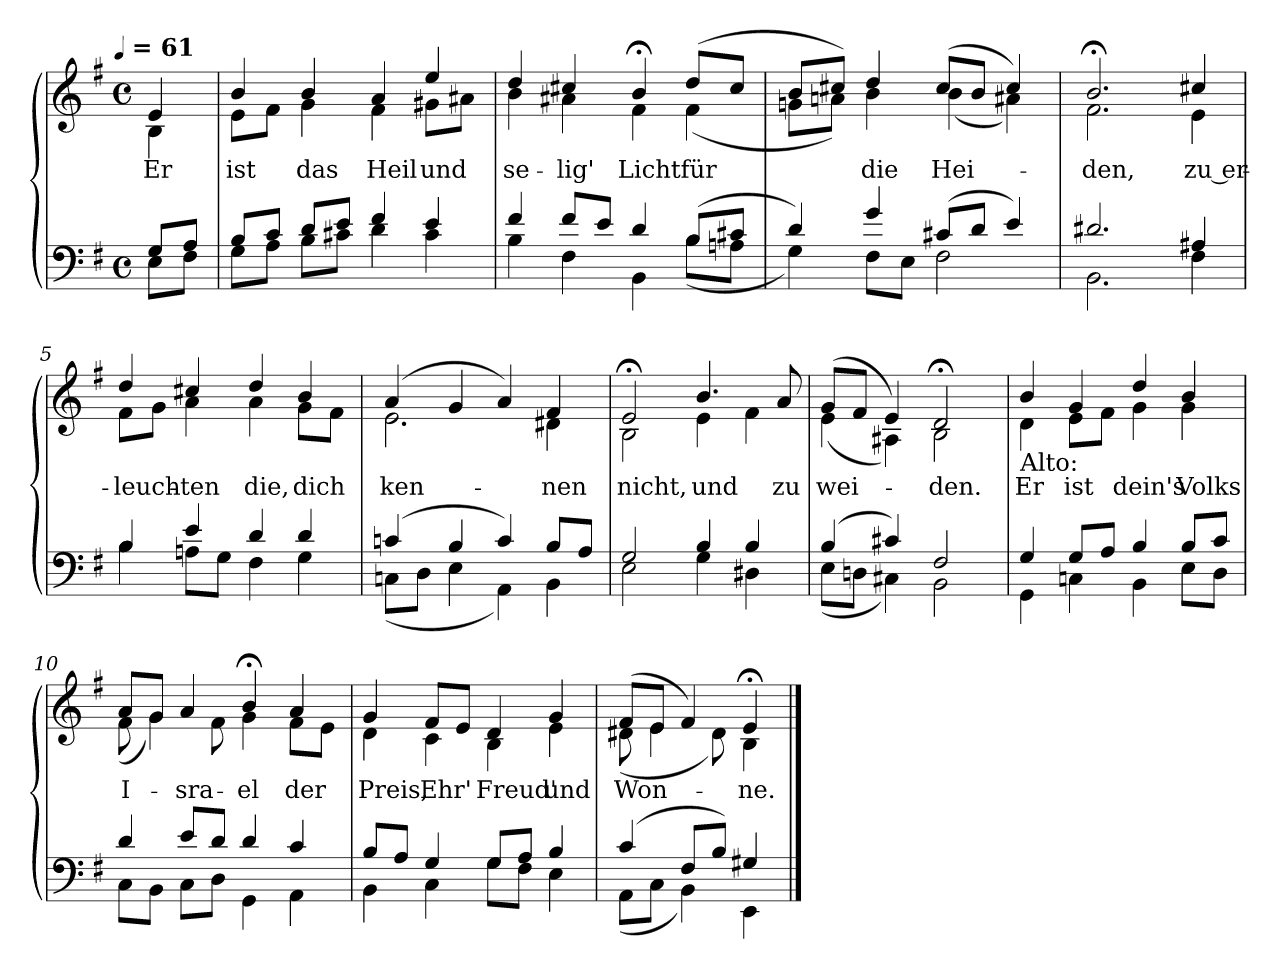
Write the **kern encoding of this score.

**kern	**kern	**text	**dynam
*part1	*part1	*part1	*part1
*staff2	*staff1	*staff1	*staff1/2
*clefF4	*clefG2	*	*
*k[f#]	*k[f#]	*	*
!!LO:TX:omd:t=[quarter] = 61
*M4/4	*M4/4	*	*
*met(c)	*met(c)	*	*
*MM61	*MM61	*	*
=	=	=	=
*^	*^	*	*
8GL	8EL	4e	4B	Er	.
8AJ	8F#J	.	.	.	.
=1	=1	=1	=1	=1	=1
8BL	8GL	4b	8eL	ist	.
8cJ	8AJ	.	8f#J	.	.
8dL	8BL	4b	4g	das	.
8eJ	8c#XJ	.	.	.	.
4f#	4d	4a	4f#	Heil	.
4e	4c#	4ee	8g#XL	und	.
.	.	.	8a#XJ	.	.
=2	=2	=2	=2	=2	=2
4f#	4B	4dd	4b	se-	.
8f#L	4F#	4cc#X	4a#X	-lig'	.
8eJ	.	.	.	.	.
4d	4BB	4b;<	4f#	Licht	.
(8BL	(8BL	(8ddL	(4f#	-für	.
8c#XJ	8AnJ	8cc#J	.	.	.
=3	=3	=3	=3	=3	=3
4d)	4G)	8bL	8gnL	.	.
.	.	8cc#XJ)	8anJ)	.	.
4g	8F#L	4dd	4b	die	.
.	8EJ	.	.	.	.
(8c#XL	2F#	(8cc#L	(4b	Hei-	.
8dJ	.	8bJ	.	.	.
4e)	.	4cc#)	4a#X)	.	.
!!LO:LB:g=z	!!
=4	=4	=4	=4	=4	=4
2.d#X	2.BB	2.b;<	2.f#	-den,	.
4A#X	4F#	4cc#X	4e	zu er-	.
=5	=5	=5	=5	=5	=5
4B	4B	4dd	8f#L	-leuch-	.
.	.	.	8gJ	.	.
4e	8AnL	4cc#X	4a	-ten	.
.	8GJ	.	.	.	.
4d	4F#	4dd	4a	die,	♩ = 60.6
4d	4G	4b	8gL	dich	.
.	.	.	8f#J	.	.
=6	=6	=6	=6	=6	=6
(4cn	(8CnL	(4a	2.e	ken-	.
.	8DJ	.	.	.	.
4B	4E	4g	.	.	♩ = 59
4c)	4AA)	4a)	.	.	.
8BL	4BB	4f#	4d#X	-nen	♩ = 56
8AJ	.	.	.	.	.
=7	=7	=7	=7	=7	=7
2G	2E	2e;<	2B	nicht,	.
4B	4G	4.b	4e	und	♩ = 57.2
4B	4D#X	.	4f#	.	.
.	.	8a	.	zu	♩ = 56
=8	=8	=8	=8	=8	=8
(4B	(8EL	(8gL	(4e	wei-	.
.	8DnJ	8f#J	.	.	.
4c#X)	4C#X)	4e)	4A#X)	.	♩ = 54.4
2F#	2BB	2d;<	2B	-den.	.
!!LO:LB:g=z	!!
=9	=9	=9	=9	=9	=9
*	*	*MM58	*	*	*
!	!	!LO:TX:b:t=Alto&colon;	!	!	!
4G	4GG	4b	4d	Er	.
8GL	4Cn	4g	8eL	ist	.
8AJ	.	.	8f#J	.	.
4B	4BB	4dd	4g	dein's	♩ = 57
8BL	8EL	4b	4g	Volks	.
8cJ	8DJ	.	.	.	.
=10	=10	=10	=10	=10	=10
4d	8CL	8aL	(8f#	I-	.
.	8BBJ	8gJ	4g)	.	.
8eL	8CL	4a	.	-sra-	.
8dJ	8DJ	.	8f#	.	.
4d	4GG	4b;<	4g	-el	.
4c	4AA	4a	8f#L	der	♩ = 57.5
.	.	.	8eJ	.	.
=11	=11	=11	=11	=11	=11
8BL	4BB	4g	4d	Preis,	.
8AJ	.	.	.	.	.
4G	4C	8f#L	4c	Ehr'	.
.	.	8eJ	.	.	.
8GL	8GL	4d	4B	Freud'	♩ = 57
8AJ	8F#J	.	.	.	.
4B	4E	4g	4e	und	.
=12	=12	=12	=12	=12	=12
*	*	*MM55	*	*	*
(4c	(8AAL	(8f#L	(8d#X	Won-	.
.	8CJ	8eJ	4e	.	.
8F#L	4BB)	4f#)	.	.	♩ = 48
8BJ)	.	.	8d#)	.	.
4G#X	4EE	4e;<	4B	-ne.	.
*v	*v	*	*	*	*
*	*v	*v	*	*
==	==	==	==
*-	*-	*-	*-
